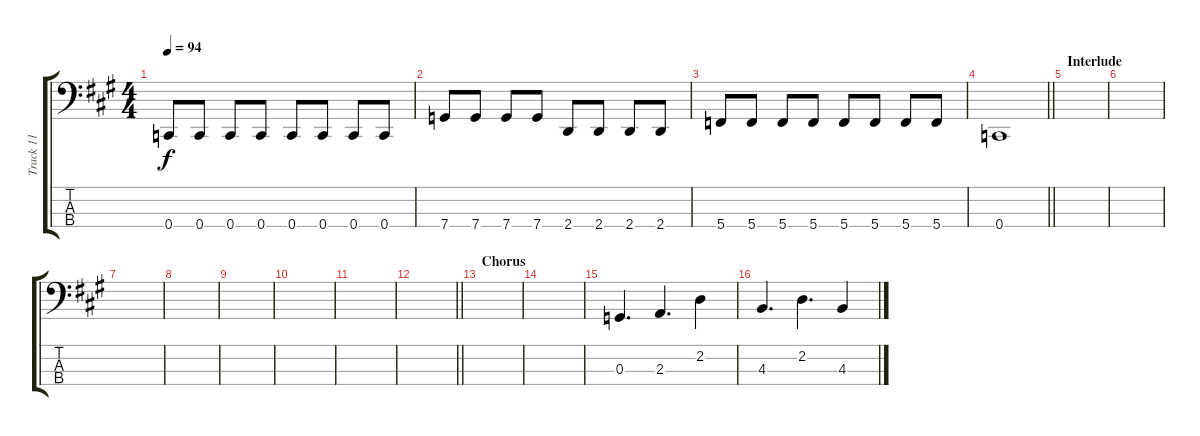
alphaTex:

\track ("Track 11" "Track 11") {instrument electricbassfinger}
\staff {score tabs}
\tuning (F2 C2 G1 C1) {hide}
\ts (4 4)
\tempo 94
\clef f4
\ks a
0.4.8{dy f} 0.4.8 0.4.8 0.4.8 0.4.8 0.4.8 0.4.8 0.4.8 |
7.4.8 7.4.8 7.4.8 7.4.8 2.4.8 2.4.8 2.4.8 2.4.8 |
5.4.8 5.4.8 5.4.8 5.4.8 5.4.8 5.4.8 5.4.8 5.4.8 |
\barLineRight lightlight
0.4.1 |
\section ("" "Interlude")
|
|
|
|
|
|
|
\barLineRight lightlight
|
\section ("" "Chorus")
|
|
0.3.4{d} 2.3.4{d} 2.2.4 |
4.3.4{d} 2.2.4{d} 4.3.4
